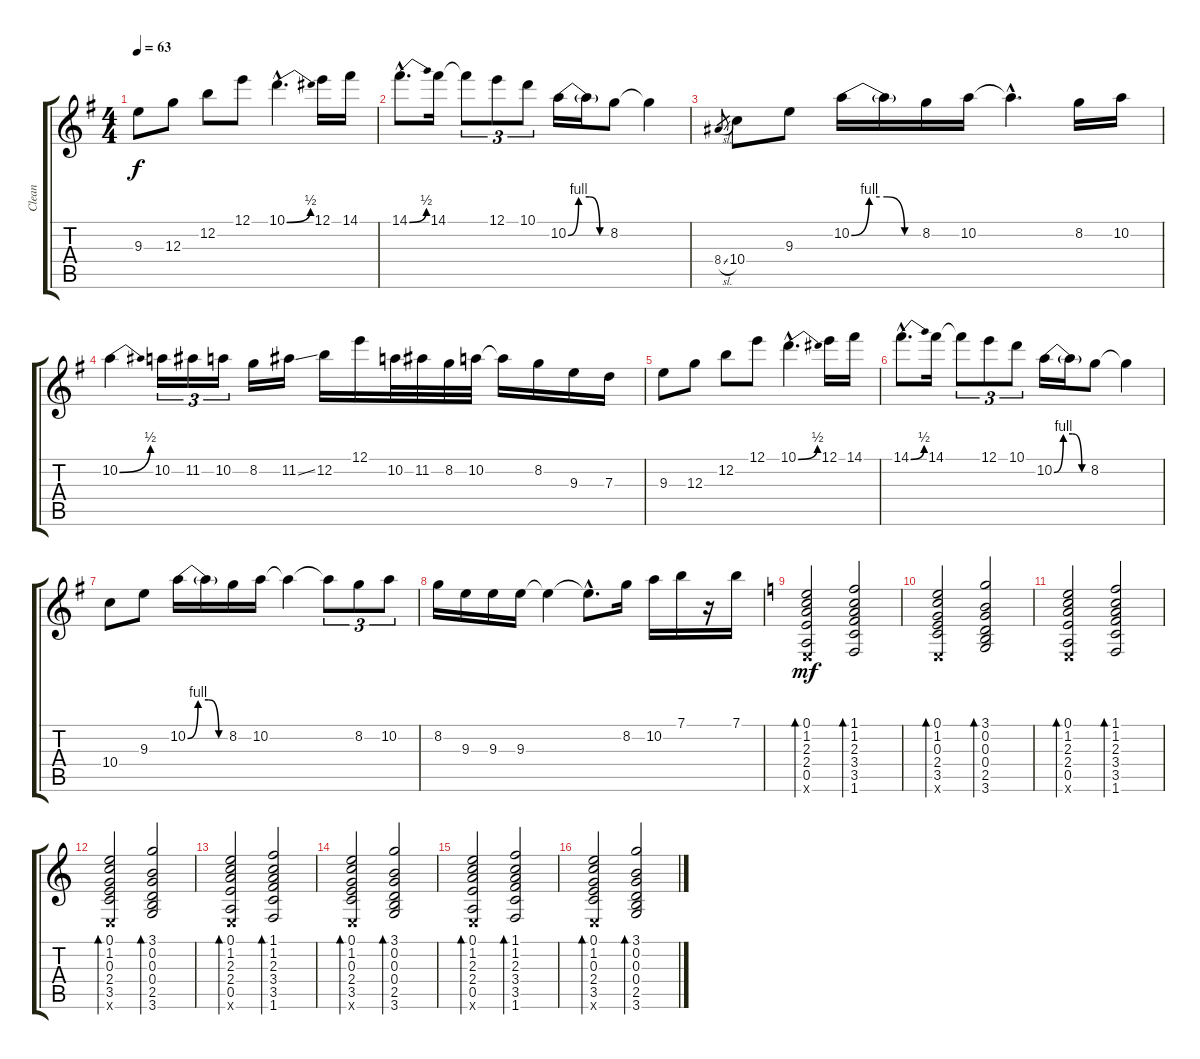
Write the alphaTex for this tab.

\track ("Clean" "Clean") {instrument electricguitarclean}
\staff {score tabs}
\tuning (E4 B3 G3 D3 A2 E2) {hide}
\ts (4 4)
\tempo 63
\clef g2
\ks g
9.3.8{dy f} 12.3.8 12.2.8 12.1.8 10.1{be (bend 0 0 60 2) hac}.4{d} 12.1.16 14.1.16 |
14.1{be (bend 0 0 60 2) hac}.8{d} 14.1.16 14.1{t}.8{tu (3 2)} 12.1.8{tu (3 2)} 10.1.8{tu (3 2)} 10.2{be (custom 0 0 15 4 30 4 45 0 60 0)}.16 10.2{t}.16 8.2.8 8.2{t}.4 |
8.4{sl}.8{gr} 10.4.8 9.3.8 10.2{be (custom 0 0 15 4 30 4 45 0 60 0)}.16 10.2{t}.16 8.2.16 10.2.16 10.2{hac t}.4{d} 8.2.16 10.2.16 |
10.2{be (bend 0 0 60 2)}.4 10.2.16{tu (3 2)} 11.2.16{tu (3 2)} 10.2.16{tu (3 2)} 8.2.16 11.2{ss}.16 12.2.16 12.1.16 10.2.32 11.2.32 8.2.32 10.2.32 10.2{t}.16 8.2.16 9.3.16 7.3.16 |
9.3.8 12.3.8 12.2.8 12.1.8 10.1{be (bend 0 0 60 2) hac}.4{d} 12.1.16 14.1.16 |
14.1{be (bend 0 0 60 2) hac}.8{d} 14.1.16 14.1{t}.8{tu (3 2)} 12.1.8{tu (3 2)} 10.1.8{tu (3 2)} 10.2{be (custom 0 0 15 4 30 4 45 0 60 0)}.16 10.2{t}.16 8.2.8 8.2{t}.4 |
10.4.8 9.3.8 10.2{be (custom 0 0 15 4 30 4 45 0 60 0)}.16 10.2{t}.16 8.2.16 10.2.16 10.2{t}.4 10.2{t}.8{tu (3 2)} 8.2.8{tu (3 2)} 10.2.8{tu (3 2)} |
8.2.16 9.3.16 9.3.16 9.3.16 9.3{t}.4 9.3{hac t}.8{d} 8.2.16 10.2.16 7.1.16 r.16 7.1.16 |
\ks c
(0.1 1.2 2.3 2.4 0.5 0.6{x}).2{bd 30 dy mf} (1.1 1.2 2.3 3.4 3.5 1.6).2{bd 30} |
(0.1 1.2 0.3 2.4 3.5 0.6{x}).2{bd 30} (3.1 0.2 0.3 0.4 2.5 3.6).2{bd 30} |
(0.1 1.2 2.3 2.4 0.5 0.6{x}).2{bd 30} (1.1 1.2 2.3 3.4 3.5 1.6).2{bd 30} |
(0.1 1.2 0.3 2.4 3.5 0.6{x}).2{bd 30} (3.1 0.2 0.3 0.4 2.5 3.6).2{bd 30} |
(0.1 1.2 2.3 2.4 0.5 0.6{x}).2{bd 30} (1.1 1.2 2.3 3.4 3.5 1.6).2{bd 30} |
(0.1 1.2 0.3 2.4 3.5 0.6{x}).2{bd 30} (3.1 0.2 0.3 0.4 2.5 3.6).2{bd 30} |
(0.1 1.2 2.3 2.4 0.5 0.6{x}).2{bd 30} (1.1 1.2 2.3 3.4 3.5 1.6).2{bd 30} |
(0.1 1.2 0.3 2.4 3.5 0.6{x}).2{bd 30} (3.1 0.2 0.3 0.4 2.5 3.6).2{bd 30}
